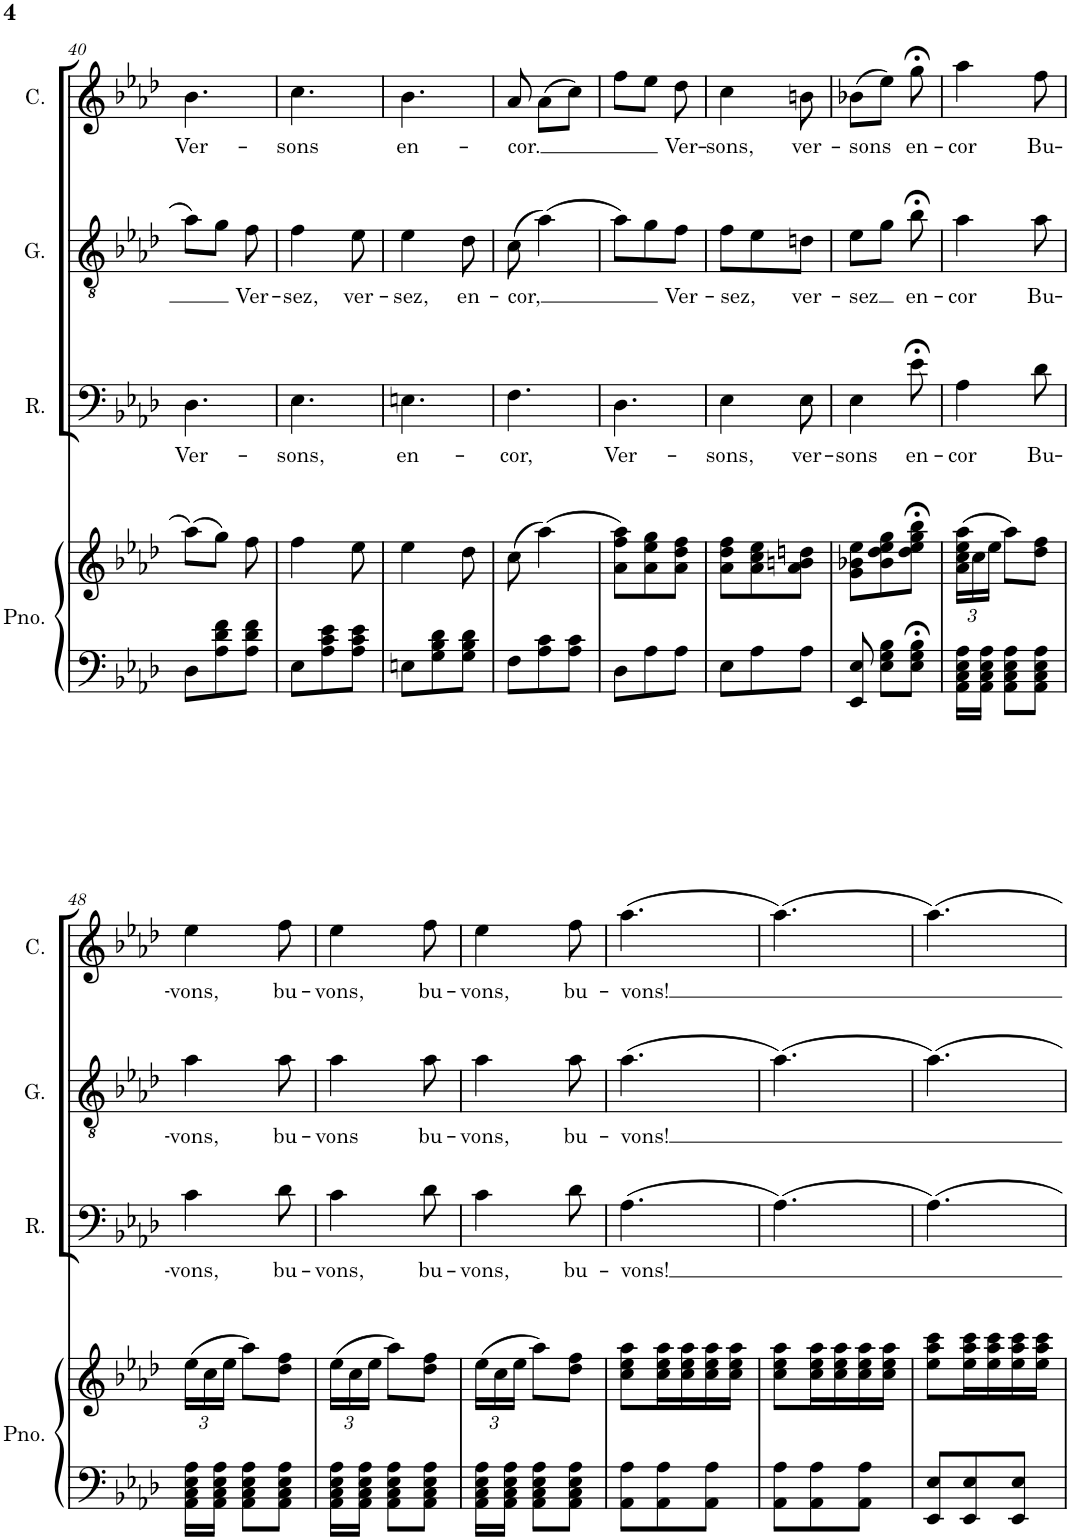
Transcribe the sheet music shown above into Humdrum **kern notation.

**kern	**kern	**kern	**text	**kern	**text	**kern	**text
*part4	*part4	*part3	*part3	*part2	*part2	*part1	*part1
*staff5	*staff4	*staff3	*staff3	*staff2	*staff2	*staff1	*staff1
*I"Piano	*	*I"Rabastens	*	*I"Gustave	*	*I"Catherine	*
*I'Pno.	*	*I'R.	*	*I'G.	*	*I'C.	*
!!LO:PB:g=z
*clefF4	*clefG2	*clefF4	*	*clefGv2	*	*clefG2	*
*k[b-e-a-d-]	*k[b-e-a-d-]	*k[b-e-a-d-]	*	*k[b-e-a-d-]	*	*k[b-e-a-d-]	*
*M3/8	*M3/8	*M3/8	*	*M3/8	*	*M3/8	*
=40	=40	=40	=40	=40	=40	=40	=40
!	!	!	!LO:LY:b	!	!	!	!LO:LY:b
8D-\L	(8aa-\L	4.D-\	Ver-	8a-\L	.	4.b-\	Ver-
8A-\ 8d-\ 8f\	8gg\J)	.	.	8g\J	.	.	.
!	!	!	!	!	!LO:LY:b	!	!
8A-\ 8d-\ 8f\J	8ff\	.	.	8f\	Ver-	.	.
=41	=41	=41	=41	=41	=41	=41	=41
!	!	!	!LO:LY:b	!	!LO:LY:b	!	!LO:LY:b
8E-\L	4ff\	4.E-\	-sons,	4f\	-sez,	4.cc\	-sons
8A-\ 8c\ 8e-\	.	.	.	.	.	.	.
!	!	!	!	!	!LO:LY:b	!	!
8A-\ 8c\ 8e-\J	8ee-\	.	.	8e-\	ver-	.	.
=42	=42	=42	=42	=42	=42	=42	=42
!	!	!	!LO:LY:b	!	!LO:LY:b	!	!LO:LY:b
8En\L	4ee-\	4.En\	en-	4e-\	-sez,	4.b-\	en-
8G\ 8B-\ 8d-\	.	.	.	.	.	.	.
!	!	!	!	!	!LO:LY:b	!	!
8G\ 8B-\ 8d-\J	8dd-\	.	.	8d-\	en-	.	.
=43	=43	=43	=43	=43	=43	=43	=43
!	!	!	!LO:LY:b	!	!LO:LY:b	!	!LO:LY:b
8F\L	(8cc\	4.F\	-cor,	(8c\	-cor,	8a-/	-cor.
8A-\ 8c\	(4aa-\)	.	.	(4a-\)	.	(8a-\L	.
8A-\ 8c\J	.	.	.	.	.	8cc\J)	.
=44	=44	=44	=44	=44	=44	=44	=44
!	!	!	!LO:LY:b	!	!	!	!
8D-\L	8a-\ 8ff\ 8aa-\L)	4.D-\	Ver-	8a-\L)	.	8ff\L	.
8A-\	8a-\ 8ee-\ 8gg\	.	.	8g\	.	8ee-\J	.
!	!	!	!	!	!LO:LY:b	!	!LO:LY:b
8A-\J	8a-\ 8dd-\ 8ff\J	.	.	8f\J	Ver-	8dd-\	Ver-
=45	=45	=45	=45	=45	=45	=45	=45
!	!	!	!LO:LY:b	!	!LO:LY:b	!	!LO:LY:b
8E-\L	8a-\ 8dd-\ 8ff\L	4E-\	-sons,	8f\L	-sez,	4cc\	-sons,
8A-\	8a-\ 8cc\ 8ee-\	.	.	8e-\	.	.	.
!	!	!	!LO:LY:b	!	!LO:LY:b	!	!LO:LY:b
8A-\J	8a-\ 8bn\ 8ddn\J	8E-\	ver-	8dn\J	ver-	8bn\	ver-
=46	=46	=46	=46	=46	=46	=46	=46
!	!	!	!LO:LY:b	!	!LO:LY:b	!	!LO:LY:b
8EE-/ 8E-/	8g\ 8b-X\ 8ee-\L	4E-\	-sons	8e-\L	-sez	(8b-X\L	-sons
8E-\ 8G\ 8B-\L	8b-\ 8dd-\ 8ee-\ 8gg\	.	.	8g\J	.	8ee-\J)	.
!	!	!	!LO:LY:b	!	!LO:LY:b	!	!LO:LY:b
8E-\;< 8G\;< 8B-\;<J	8dd-\;< 8ee-\;< 8gg\;< 8bb-\;<J	8e-;<\	en-	8b-;<\	en-	8gg;<\	en-
=47	=47	=47	=47	=47	=47	=47	=47
*	*Xbrackettup	*	*	*	*	*	*
!	!	!	!LO:LY:b	!	!LO:LY:b	!	!LO:LY:b
16AA-\ 16C\ 16E-\ 16A-\LL	(24a-\ 24cc\ 24ee-\ 24aa-\LL	4A-\	-cor	4a-\	-cor	4aa-\	-cor
.	24cc\	.	.	.	.	.	.
16AA-\ 16C\ 16E-\ 16A-\JJ	.	.	.	.	.	.	.
.	24ee-\JJ	.	.	.	.	.	.
8AA-\ 8C\ 8E-\ 8A-\L	8aa-\L)	.	.	.	.	.	.
!	!	!	!LO:LY:b	!	!LO:LY:b	!	!LO:LY:b
8AA-\ 8C\ 8E-\ 8A-\J	8dd-\ 8ff\J	8d-\	Bu-	8a-\	Bu-	8ff\	Bu-
!!LO:LB:g=z
=48	=48	=48	=48	=48	=48	=48	=48
!	!	!	!LO:LY:b	!	!LO:LY:b	!	!LO:LY:b
16AA-\ 16C\ 16E-\ 16A-\LL	(24ee-\LL	4c\	-vons,	4a-\	-vons,	4ee-\	-vons,
.	24cc\	.	.	.	.	.	.
16AA-\ 16C\ 16E-\ 16A-\JJ	.	.	.	.	.	.	.
.	24ee-\JJ	.	.	.	.	.	.
8AA-\ 8C\ 8E-\ 8A-\L	8aa-\L)	.	.	.	.	.	.
!	!	!	!LO:LY:b	!	!LO:LY:b	!	!LO:LY:b
8AA-\ 8C\ 8E-\ 8A-\J	8dd-\ 8ff\J	8d-\	bu-	8a-\	bu-	8ff\	bu-
=49	=49	=49	=49	=49	=49	=49	=49
!	!	!	!LO:LY:b	!	!LO:LY:b	!	!LO:LY:b
16AA-\ 16C\ 16E-\ 16A-\LL	(24ee-\LL	4c\	-vons,	4a-\	-vons	4ee-\	-vons,
.	24cc\	.	.	.	.	.	.
16AA-\ 16C\ 16E-\ 16A-\JJ	.	.	.	.	.	.	.
.	24ee-\JJ	.	.	.	.	.	.
8AA-\ 8C\ 8E-\ 8A-\L	8aa-\L)	.	.	.	.	.	.
!	!	!	!LO:LY:b	!	!LO:LY:b	!	!LO:LY:b
8AA-\ 8C\ 8E-\ 8A-\J	8dd-\ 8ff\J	8d-\	bu-	8a-\	bu-	8ff\	bu-
=50	=50	=50	=50	=50	=50	=50	=50
!	!	!	!LO:LY:b	!	!LO:LY:b	!	!LO:LY:b
16AA-\ 16C\ 16E-\ 16A-\LL	(24ee-\LL	4c\	-vons,	4a-\	-vons,	4ee-\	-vons,
.	24cc\	.	.	.	.	.	.
16AA-\ 16C\ 16E-\ 16A-\JJ	.	.	.	.	.	.	.
.	24ee-\JJ	.	.	.	.	.	.
8AA-\ 8C\ 8E-\ 8A-\L	8aa-\L)	.	.	.	.	.	.
!	!	!	!LO:LY:b	!	!LO:LY:b	!	!LO:LY:b
8AA-\ 8C\ 8E-\ 8A-\J	8dd-\ 8ff\J	8d-\	bu-	8a-\	bu-	8ff\	bu-
=51	=51	=51	=51	=51	=51	=51	=51
!	!	!	!LO:LY:b	!	!LO:LY:b	!	!LO:LY:b
8AA-\ 8A-\L	8cc\ 8ee-\ 8aa-\L	(4.A-\	-vons!	(4.a-\	-vons!	(4.aa-\	-vons!
8AA-\ 8A-\	16cc\ 16ee-\ 16aa-\L	.	.	.	.	.	.
.	16cc\ 16ee-\ 16aa-\	.	.	.	.	.	.
8AA-\ 8A-\J	16cc\ 16ee-\ 16aa-\	.	.	.	.	.	.
.	16cc\ 16ee-\ 16aa-\JJ	.	.	.	.	.	.
=52	=52	=52	=52	=52	=52	=52	=52
8AA-\ 8A-\L	8cc\ 8ee-\ 8aa-\L	(4.A-\)	.	(4.a-\)	.	(4.aa-\)	.
8AA-\ 8A-\	16cc\ 16ee-\ 16aa-\L	.	.	.	.	.	.
.	16cc\ 16ee-\ 16aa-\	.	.	.	.	.	.
8AA-\ 8A-\J	16cc\ 16ee-\ 16aa-\	.	.	.	.	.	.
.	16cc\ 16ee-\ 16aa-\JJ	.	.	.	.	.	.
=53	=53	=53	=53	=53	=53	=53	=53
8EE-/ 8E-/L	8ee-\ 8aa-\ 8ccc\L	4.A-\)	.	4.a-\)	.	4.aa-\)	.
8EE-/ 8E-/	16ee-\ 16aa-\ 16ccc\L	.	.	.	.	.	.
.	16ee-\ 16aa-\ 16ccc\	.	.	.	.	.	.
8EE-/ 8E-/J	16ee-\ 16aa-\ 16ccc\	.	.	.	.	.	.
.	16ee-\ 16aa-\ 16ccc\JJ	.	.	.	.	.	.
=	=	=	=	=	=	=	=
*-	*-	*-	*-	*-	*-	*-	*-
